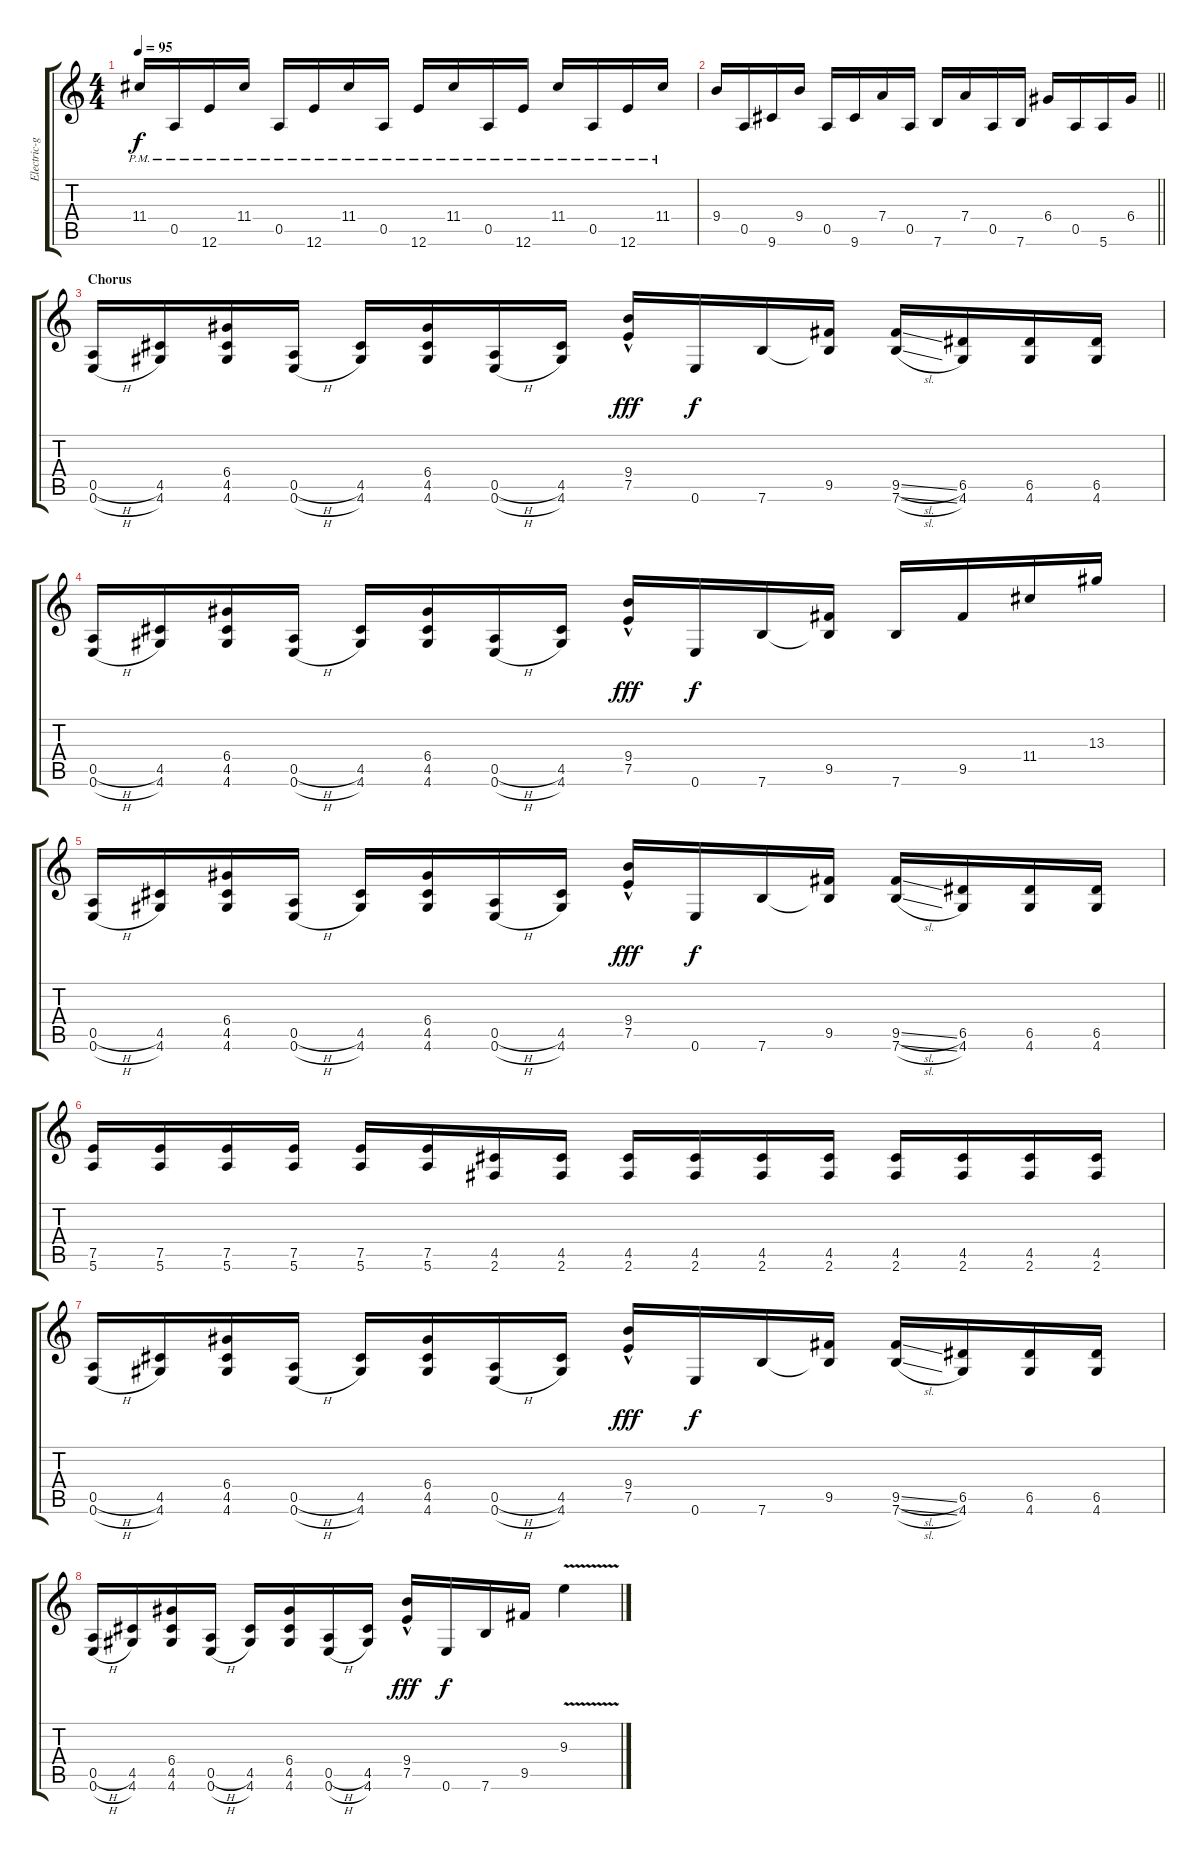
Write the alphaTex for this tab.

\track ("Electric-guitar" "Electric-g") {instrument distortionguitar}
\staff {score tabs}
\tuning (E4 B3 G3 D3 A2 E2) {hide}
\ts (4 4)
\tempo 95
\clef g2
\ks c
11.4{pm}.16{dy f} 0.5{pm}.16 12.6{pm}.16 11.4{pm}.16 0.5{pm}.16 12.6{pm}.16 11.4{pm}.16 0.5{pm}.16 12.6{pm}.16 11.4{pm}.16 0.5{pm}.16 12.6{pm}.16 11.4{pm}.16 0.5{pm}.16 12.6{pm}.16 11.4{pm}.16 |
\barLineRight lightlight
9.4.16 0.5.16 9.6.16 9.4.16 0.5.16 9.6.16 7.4.16 0.5.16 7.6.16 7.4.16 0.5.16 7.6.16 6.4.16 0.5.16 5.6.16 6.4.16 |
\section ("" "Chorus")
(0.5{h} 0.6{h}).16 (4.5 4.6).16 (6.4 4.5 4.6).16 (0.5{h} 0.6{h}).16 (4.5 4.6).16 (6.4 4.5 4.6).16 (0.5{h} 0.6{h}).16 (4.5 4.6).16 (9.4{hac} 7.5).16{dy fff} 0.6.16{dy f} 7.6.16 (9.5 7.6{t}).16 (9.5{sl} 7.6{sl}).16 (6.5 4.6).16 (6.5 4.6).16 (6.5 4.6).16 |
(0.5{h} 0.6{h}).16 (4.5 4.6).16 (6.4 4.5 4.6).16 (0.5{h} 0.6{h}).16 (4.5 4.6).16 (6.4 4.5 4.6).16 (0.5{h} 0.6{h}).16 (4.5 4.6).16 (9.4{hac} 7.5).16{dy fff} 0.6.16{dy f} 7.6.16 (9.5 7.6{t}).16 7.6.16 9.5.16 11.4.16 13.3.16 |
(0.5{h} 0.6{h}).16 (4.5 4.6).16 (6.4 4.5 4.6).16 (0.5{h} 0.6{h}).16 (4.5 4.6).16 (6.4 4.5 4.6).16 (0.5{h} 0.6{h}).16 (4.5 4.6).16 (9.4{hac} 7.5).16{dy fff} 0.6.16{dy f} 7.6.16 (9.5 7.6{t}).16 (9.5{sl} 7.6{sl}).16 (6.5 4.6).16 (6.5 4.6).16 (6.5 4.6).16 |
(7.5 5.6).16 (7.5 5.6).16 (7.5 5.6).16 (7.5 5.6).16 (7.5 5.6).16 (7.5 5.6).16 (4.5 2.6).16 (4.5 2.6).16 (4.5 2.6).16 (4.5 2.6).16 (4.5 2.6).16 (4.5 2.6).16 (4.5 2.6).16 (4.5 2.6).16 (4.5 2.6).16 (4.5 2.6).16 |
(0.5{h} 0.6{h}).16 (4.5 4.6).16 (6.4 4.5 4.6).16 (0.5{h} 0.6{h}).16 (4.5 4.6).16 (6.4 4.5 4.6).16 (0.5{h} 0.6{h}).16 (4.5 4.6).16 (9.4{hac} 7.5).16{dy fff} 0.6.16{dy f} 7.6.16 (9.5 7.6{t}).16 (9.5{sl} 7.6{sl}).16 (6.5 4.6).16 (6.5 4.6).16 (6.5 4.6).16 |
(0.5{h} 0.6{h}).16 (4.5 4.6).16 (6.4 4.5 4.6).16 (0.5{h} 0.6{h}).16 (4.5 4.6).16 (6.4 4.5 4.6).16 (0.5{h} 0.6{h}).16 (4.5 4.6).16 (9.4{hac} 7.5).16{dy fff} 0.6.16{dy f} 7.6.16 9.5.16 9.3{v}.4
